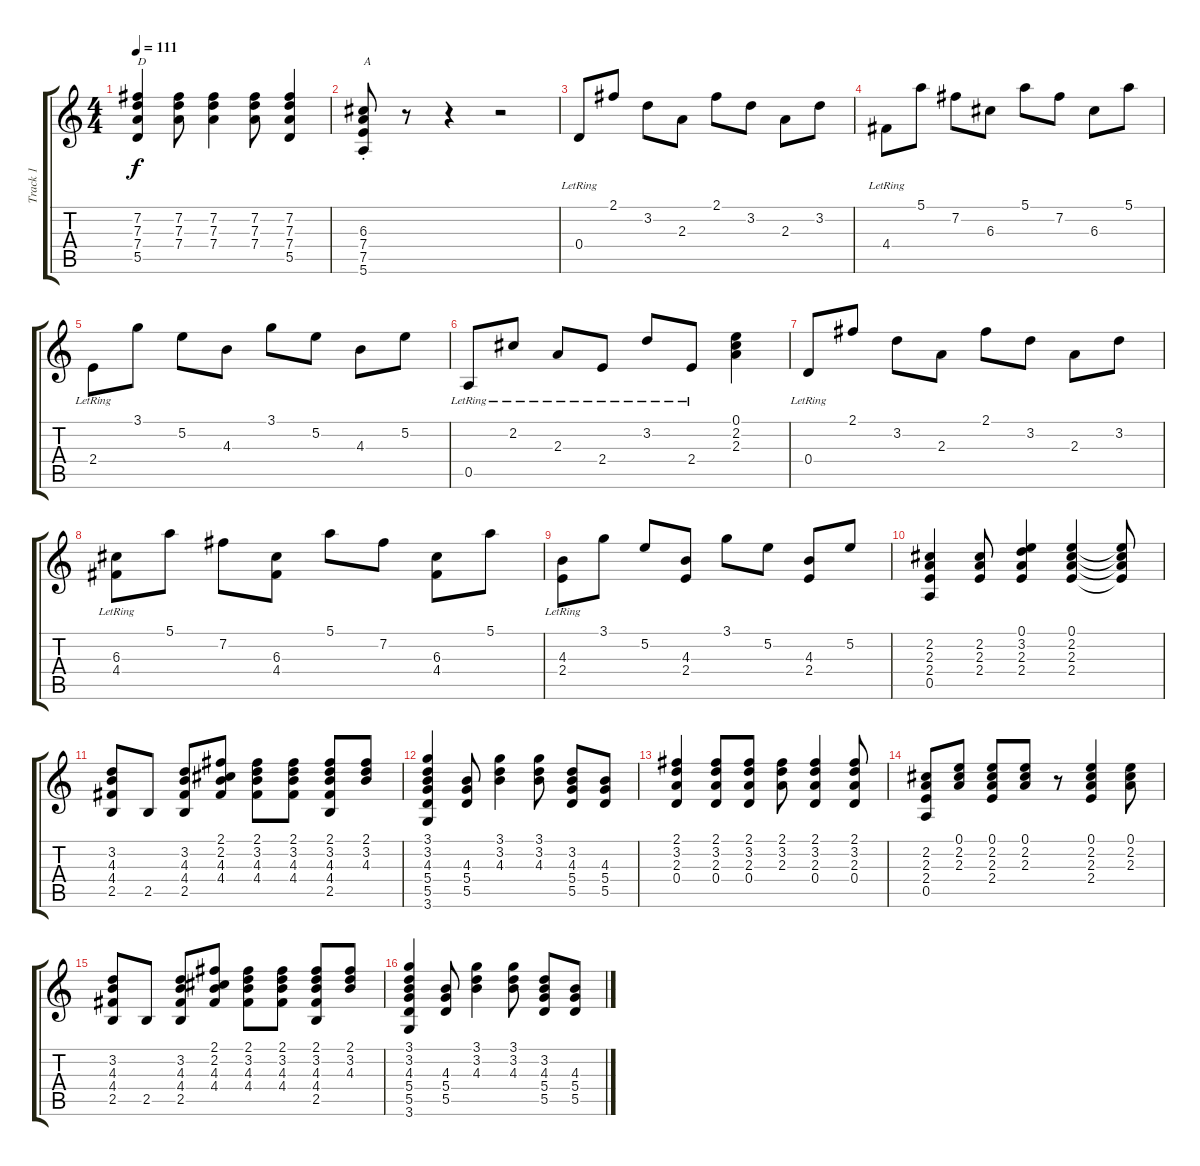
\track ("Track 1" "Track 1") {instrument acousticguitarsteel}
\staff {score tabs}
\tuning (E4 B3 G3 D3 A2 E2) {hide}
\ts (4 4)
\tempo 111
\clef g2
\ks c
(7.2 7.3 7.4 5.5).4{txt "D" dy f} (7.2 7.3 7.4).8 (7.2 7.3 7.4).4 (7.2 7.3 7.4).8 (7.2 7.3 7.4 5.5).4 |
(6.3{st} 7.4 7.5 5.6).8{txt "A"} r.8 r.4 r.2 |
0.4{lr}.8 2.1.8 3.2.8 2.3.8 2.1.8 3.2.8 2.3.8 3.2.8 |
4.4{lr}.8 5.1.8 7.2.8 6.3.8 5.1.8 7.2.8 6.3.8 5.1.8 |
2.4{lr}.8 3.1.8 5.2.8 4.3.8 3.1.8 5.2.8 4.3.8 5.2.8 |
0.5{lr}.8 2.2{lr}.8 2.3{lr}.8 2.4{lr}.8 3.2{lr}.8 2.4{lr}.8 (0.1 2.2 2.3).4 |
0.4{lr}.8 2.1.8 3.2.8 2.3.8 2.1.8 3.2.8 2.3.8 3.2.8 |
(6.3 4.4{lr}).8 5.1.8 7.2.8 (6.3 4.4).8 5.1.8 7.2.8 (6.3 4.4).8 5.1.8 |
(4.3 2.4{lr}).8{volume 16} 3.1.8 5.2.8 (4.3 2.4).8 3.1.8 5.2.8 (4.3 2.4).8 5.2.8 |
(2.2 2.3 2.4 0.5).4 (2.2 2.3 2.4).8 (0.1 3.2 2.3 2.4).4 (0.1 2.2 2.3 2.4).4 (0.1{t} 2.2{t} 2.3{t} 2.4{t}).8 |
(3.2 4.3 4.4 2.5).8 2.5.8 (3.2 4.3 4.4 2.5).8 (2.1 2.2 4.3 4.4).8 (2.1 3.2 4.3 4.4).8 (2.1 3.2 4.3 4.4).8 (2.1 3.2 4.3 4.4 2.5).8 (2.1 3.2 4.3).8 |
(3.1 3.2 4.3 5.4 5.5 3.6).4 (4.3 5.4 5.5).8 (3.1 3.2 4.3).4 (3.1 3.2 4.3).8 (3.2 4.3 5.4 5.5).8 (4.3 5.4 5.5).8 |
(2.1 3.2 2.3 0.4).4 (2.1 3.2 2.3 0.4).8 (2.1 3.2 2.3 0.4).8 (2.1 3.2 2.3).8 (2.1 3.2 2.3 0.4).4 (2.1 3.2 2.3 0.4).8 |
(2.2 2.3 2.4 0.5).8 (0.1 2.2 2.3).8 (0.1 2.2 2.3 2.4).8 (0.1 2.2 2.3).8 r.8 (0.1 2.2 2.3 2.4).4 (0.1 2.2 2.3).8 |
(3.2 4.3 4.4 2.5).8 2.5.8 (3.2 4.3 4.4 2.5).8 (2.1 2.2 4.3 4.4).8 (2.1 3.2 4.3 4.4).8 (2.1 3.2 4.3 4.4).8 (2.1 3.2 4.3 4.4 2.5).8 (2.1 3.2 4.3).8 |
(3.1 3.2 4.3 5.4 5.5 3.6).4 (4.3 5.4 5.5).8 (3.1 3.2 4.3).4 (3.1 3.2 4.3).8 (3.2 4.3 5.4 5.5).8 (4.3 5.4 5.5).8
